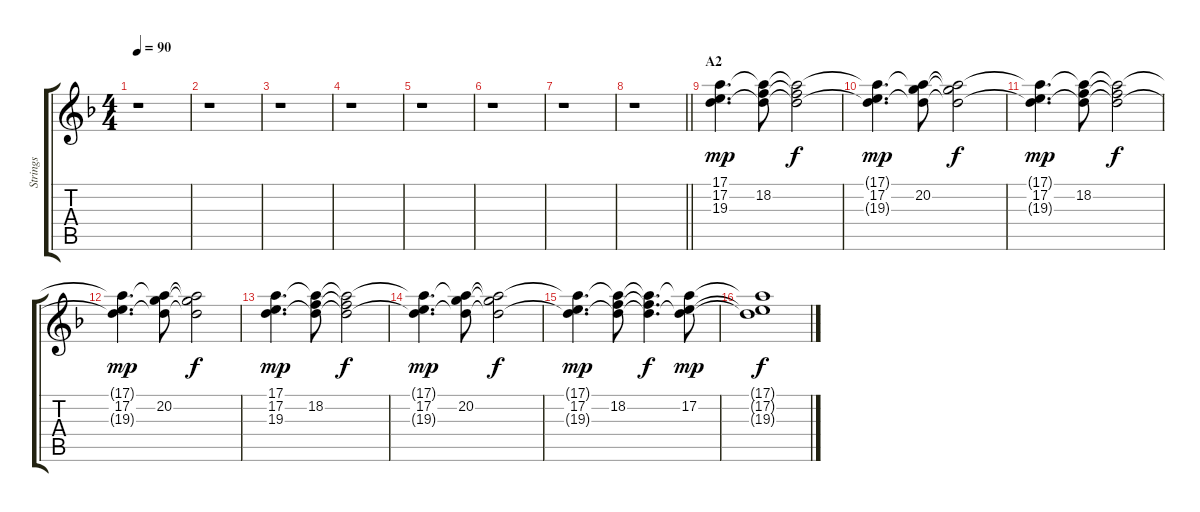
\track ("Strings" "Strings") {instrument stringensemble1}
\staff {score tabs}
\tuning (E4 B3 G3 D3 A2 E2) {hide}
\ts (4 4)
\tempo 90
\clef g2
\ks f
r.1{dy f} |
r.1 |
r.1 |
r.1 |
r.1 |
r.1 |
r.1 |
\barLineRight lightlight
r.1 |
\section ("" "A2")
(17.1 17.2 19.3).4{d dy mp} (17.1{t} 18.2 19.3{t}).8 (17.1{t} 18.2{t} 19.3{t}).2{dy f} |
(17.1{t} 17.2 19.3{t}).4{d dy mp} (17.1{t} 20.2 19.3{t}).8 (17.1{t} 20.2{t} 19.3{t}).2{dy f} |
(17.1{t} 17.2 19.3{t}).4{d dy mp} (17.1{t} 18.2 19.3{t}).8 (17.1{t} 18.2{t} 19.3{t}).2{dy f} |
(17.1{t} 17.2 19.3{t}).4{d dy mp} (17.1{t} 20.2 19.3{t}).8 (17.1{t} 20.2{t} 19.3{t}).2{dy f} |
(17.1 17.2 19.3).4{d dy mp} (17.1{t} 18.2 19.3{t}).8 (17.1{t} 18.2{t} 19.3{t}).2{dy f} |
(17.1{t} 17.2 19.3{t}).4{d dy mp} (17.1{t} 20.2 19.3{t}).8 (17.1{t} 20.2{t} 19.3{t}).2{dy f} |
(17.1{t} 17.2 19.3{t}).4{d dy mp} (17.1{t} 18.2 19.3{t}).8 (17.1{t} 18.2{t} 19.3{t}).4{d dy f} (17.1{t} 17.2 19.3{t}).8{dy mp} |
(17.1{t} 17.2{t} 19.3{t}).1{dy f}
